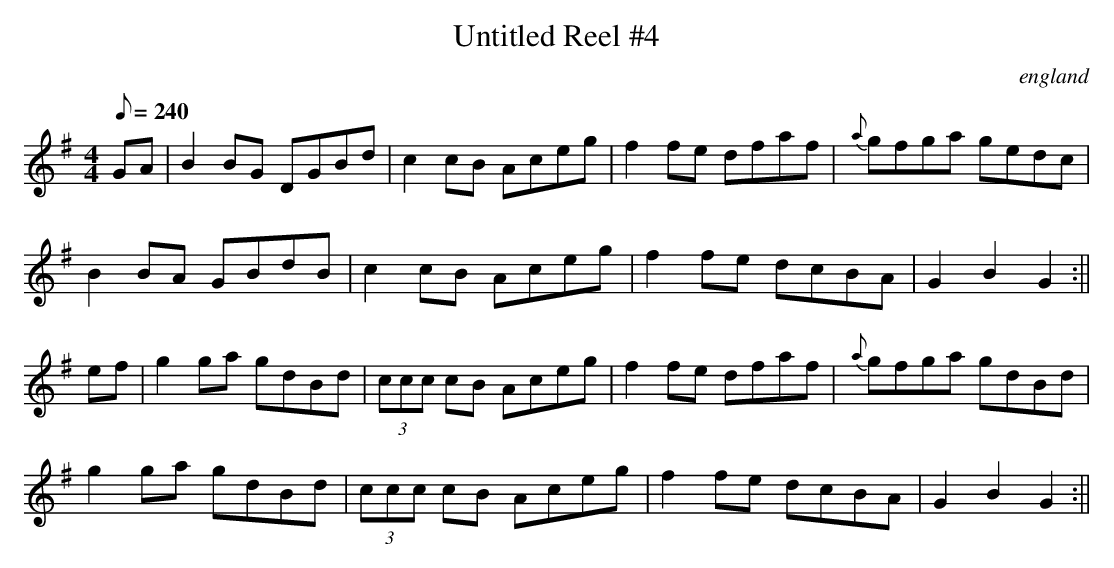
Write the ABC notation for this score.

X:1
T:Untitled Reel #4
O:england
M:4/4
L:1/8
Q:240
K:G
GA | B2 BG DGBd | c2 cB Aceg | f2 fe dfaf | {a}gfga gedc |
B2 BA GBdB | c2 cB Aceg | f2 fe dcBA | G2 B2 G2 :||
ef | g2 ga gdBd | (3ccc cB Aceg | f2 fe dfaf | {a}gfga gdBd |
g2 ga gdBd | (3ccc cB Aceg | f2 fe dcBA | G2 B2 G2 :||
